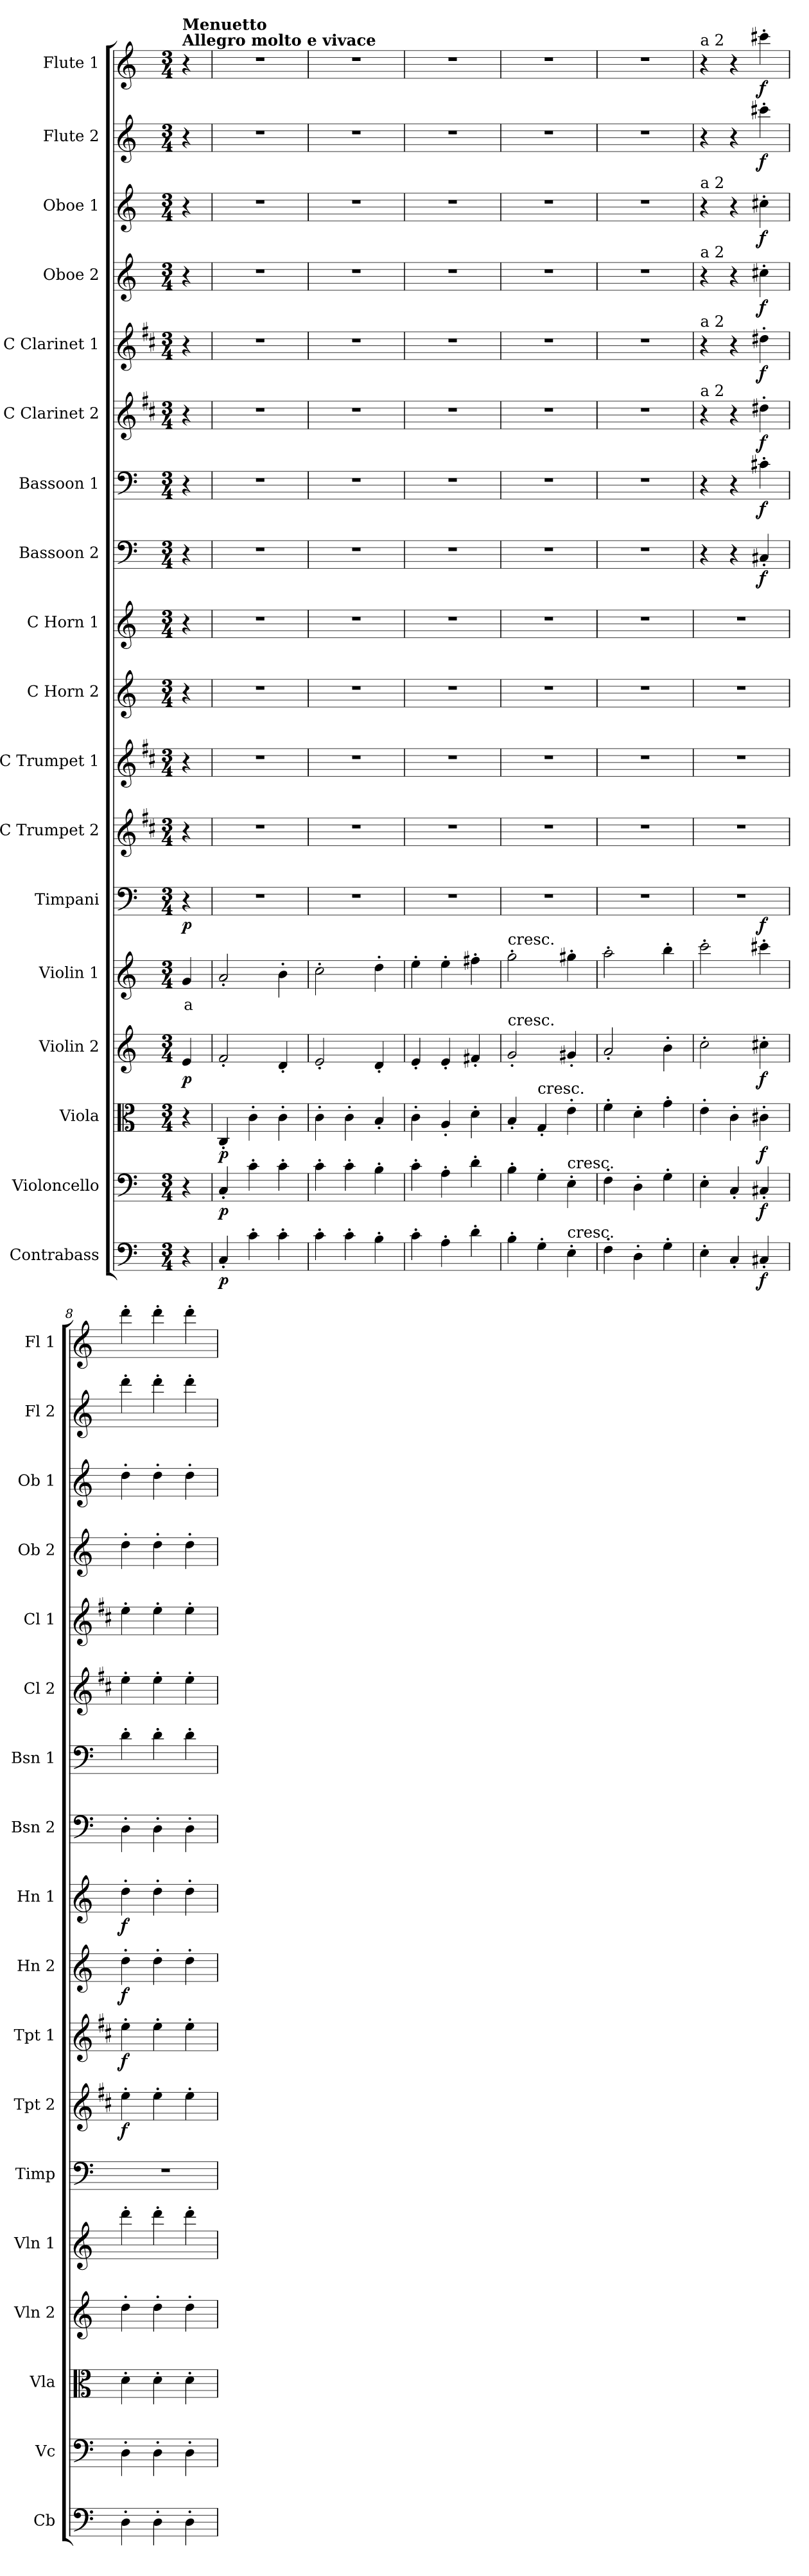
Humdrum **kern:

**kern	**dynam	**kern	**dynam	**kern	**dynam	**kern	**dynam	**kern	**text	**dynam	**kern	**kern	**dynam	**kern	**dynam	**kern	**dynam	**kern	**dynam	**kern	**dynam	**kern	**dynam	**kern	**dynam	**kern	**dynam	**kern	**dynam	**kern	**dynam	**kern	**dynam	**kern	**dynam
*part18	*part18	*part17	*part17	*part16	*part16	*part15	*part15	*part14	*part14	*part14	*part13	*part12	*part12	*part11	*part11	*part10	*part10	*part9	*part9	*part8	*part8	*part7	*part7	*part6	*part6	*part5	*part5	*part4	*part4	*part3	*part3	*part2	*part2	*part1	*part1
*staff18	*staff18	*staff17	*staff17	*staff16	*staff16	*staff15	*staff15	*staff14	*staff14	*staff14	*staff13	*staff12	*staff12	*staff11	*staff11	*staff10	*staff10	*staff9	*staff9	*staff8	*staff8	*staff7	*staff7	*staff6	*staff6	*staff5	*staff5	*staff4	*staff4	*staff3	*staff3	*staff2	*staff2	*staff1	*staff1
*I"Contrabass	*	*I"Violoncello	*	*I"Viola	*	*I"Violin 2	*	*I"Violin 1	*	*	*I"Timpani	*I"C Trumpet 2	*	*I"C Trumpet 1	*	*I"C Horn 2	*	*I"C Horn 1	*	*I"Bassoon 2	*	*I"Bassoon 1	*	*I"C Clarinet 2	*	*I"C Clarinet 1	*	*I"Oboe 2	*	*I"Oboe 1	*	*I"Flute 2	*	*I"Flute 1	*
*I'Cb	*	*I'Vc	*	*I'Vla	*	*I'Vln 2	*	*I'Vln 1	*	*	*I'Timp	*I'Tpt 2	*	*I'Tpt 1	*	*I'Hn 2	*	*I'Hn 1	*	*I'Bsn 2	*	*I'Bsn 1	*	*I'Cl 2	*	*I'Cl 1	*	*I'Ob 2	*	*I'Ob 1	*	*I'Fl 2	*	*I'Fl 1	*
*clefF4	*	*clefF4	*	*clefC3	*	*clefG2	*	*clefG2	*	*	*clefF4	*clefG2	*	*clefG2	*	*clefG2	*	*clefG2	*	*clefF4	*	*clefF4	*	*clefG2	*	*clefG2	*	*clefG2	*	*clefG2	*	*clefG2	*	*clefG2	*
*ITrd7c12	*	*	*	*	*	*	*	*	*	*	*	*ITrd1c2	*	*ITrd1c2	*	*ITrd7c12	*	*ITrd7c12	*	*	*	*	*	*ITrd1c2	*	*ITrd1c2	*	*	*	*	*	*	*	*	*
*k[]	*	*k[]	*	*k[]	*	*k[]	*	*k[]	*	*	*k[]	*k[]	*	*k[]	*	*k[]	*	*k[]	*	*k[]	*	*k[]	*	*k[]	*	*k[]	*	*k[]	*	*k[]	*	*k[]	*	*k[]	*
*M3/4	*	*M3/4	*	*M3/4	*	*M3/4	*	*M3/4	*	*	*M3/4	*M3/4	*	*M3/4	*	*M3/4	*	*M3/4	*	*M3/4	*	*M3/4	*	*M3/4	*	*M3/4	*	*M3/4	*	*M3/4	*	*M3/4	*	*M3/4	*
*MM324	*	*MM324	*	*MM324	*	*MM324	*	*MM324	*	*	*MM324	*MM324	*	*MM324	*	*MM324	*	*MM324	*	*MM324	*	*MM324	*	*MM324	*	*MM324	*	*MM324	*	*MM324	*	*MM324	*	*MM324	*
=1	=1	=1	=1	=1	=1	=1	=1	=1	=1	=1	=1	=1	=1	=1	=1	=1	=1	=1	=1	=1	=1	=1	=1	=1	=1	=1	=1	=1	=1	=1	=1	=1	=1	=1	=1
!	!	!	!	!	!	!	!	!	!	!	!	!	!	!	!	!	!	!	!	!	!	!	!	!	!	!	!	!	!	!	!	!	!	!LO:TX:a:B:t=Allegro molto e vivace	!
!	!	!	!	!	!	!	!	!	!	!	!	!	!	!	!	!	!	!	!	!	!	!	!	!	!	!	!	!	!	!	!	!	!	!LO:TX:a:B:t=Menuetto	!
!	!	!	!	!	!	!	!LO:DY:b	!	!LO:LY:b:color=#FF0000	!LO:DY:b	!	!	!	!	!	!	!	!	!	!	!	!	!	!	!	!	!	!	!	!	!	!	!	!	!
4r	.	4r	.	4r	.	4e/	p	4g/	a	p	4r	4r	.	4r	.	4r	.	4r	.	4r	.	4r	.	4r	.	4r	.	4r	.	4r	.	4r	.	4r	.
=2	=2	=2	=2	=2	=2	=2	=2	=2	=2	=2	=2	=2	=2	=2	=2	=2	=2	=2	=2	=2	=2	=2	=2	=2	=2	=2	=2	=2	=2	=2	=2	=2	=2	=2	=2
!	!LO:DY:b	!	!LO:DY:b	!	!LO:DY:b	!	!	!	!	!	!	!	!	!	!	!	!	!	!	!	!	!	!	!	!	!	!	!	!	!	!	!	!	!	!
4CC'/	p	4C'/	p	4C'/	p	2f'/	.	2a'/	.	.	2.r	2.r	.	2.r	.	2.r	.	2.r	.	2.r	.	2.r	.	2.r	.	2.r	.	2.r	.	2.r	.	2.r	.	2.r	.
4C'\	.	4c'\	.	4c'\	.	.	.	.	.	.	.	.	.	.	.	.	.	.	.	.	.	.	.	.	.	.	.	.	.	.	.	.	.	.	.
4C'\	.	4c'\	.	4c'\	.	4d'/	.	4b'\	.	.	.	.	.	.	.	.	.	.	.	.	.	.	.	.	.	.	.	.	.	.	.	.	.	.	.
=3	=3	=3	=3	=3	=3	=3	=3	=3	=3	=3	=3	=3	=3	=3	=3	=3	=3	=3	=3	=3	=3	=3	=3	=3	=3	=3	=3	=3	=3	=3	=3	=3	=3	=3	=3
4C'\	.	4c'\	.	4c'\	.	2e'/	.	2cc'\	.	.	2.r	2.r	.	2.r	.	2.r	.	2.r	.	2.r	.	2.r	.	2.r	.	2.r	.	2.r	.	2.r	.	2.r	.	2.r	.
4C'\	.	4c'\	.	4c'\	.	.	.	.	.	.	.	.	.	.	.	.	.	.	.	.	.	.	.	.	.	.	.	.	.	.	.	.	.	.	.
4BB'\	.	4B'\	.	4B'/	.	4d'/	.	4dd'\	.	.	.	.	.	.	.	.	.	.	.	.	.	.	.	.	.	.	.	.	.	.	.	.	.	.	.
=4	=4	=4	=4	=4	=4	=4	=4	=4	=4	=4	=4	=4	=4	=4	=4	=4	=4	=4	=4	=4	=4	=4	=4	=4	=4	=4	=4	=4	=4	=4	=4	=4	=4	=4	=4
4C'\	.	4c'\	.	4c'\	.	4e'/	.	4ee'\	.	.	2.r	2.r	.	2.r	.	2.r	.	2.r	.	2.r	.	2.r	.	2.r	.	2.r	.	2.r	.	2.r	.	2.r	.	2.r	.
4AA'\	.	4A'\	.	4A'/	.	4e'/	.	4ee'\	.	.	.	.	.	.	.	.	.	.	.	.	.	.	.	.	.	.	.	.	.	.	.	.	.	.	.
4D'\	.	4d'\	.	4d'\	.	4f#X'/	.	4ff#X'\	.	.	.	.	.	.	.	.	.	.	.	.	.	.	.	.	.	.	.	.	.	.	.	.	.	.	.
=5	=5	=5	=5	=5	=5	=5	=5	=5	=5	=5	=5	=5	=5	=5	=5	=5	=5	=5	=5	=5	=5	=5	=5	=5	=5	=5	=5	=5	=5	=5	=5	=5	=5	=5	=5
!	!	!	!	!	!	!	!	!LO:TX:a:t=cresc.	!	!	!	!	!	!	!	!	!	!	!	!	!	!	!	!	!	!	!	!	!	!	!	!	!	!	!
!	!	!	!	!	!	!LO:TX:a:t=cresc.	!	!	!	!	!	!	!	!	!	!	!	!	!	!	!	!	!	!	!	!	!	!	!	!	!	!	!	!	!
4BB'\	.	4B'\	.	4B'/	.	2g'/	.	2gg'\	.	.	2.r	2.r	.	2.r	.	2.r	.	2.r	.	2.r	.	2.r	.	2.r	.	2.r	.	2.r	.	2.r	.	2.r	.	2.r	.
!	!	!	!	!LO:TX:a:t=cresc.	!	!	!	!	!	!	!	!	!	!	!	!	!	!	!	!	!	!	!	!	!	!	!	!	!	!	!	!	!	!	!
4GG'\	.	4G'\	.	4G'/	.	.	.	.	.	.	.	.	.	.	.	.	.	.	.	.	.	.	.	.	.	.	.	.	.	.	.	.	.	.	.
!	!	!LO:TX:a:t=cresc.	!	!	!	!	!	!	!	!	!	!	!	!	!	!	!	!	!	!	!	!	!	!	!	!	!	!	!	!	!	!	!	!	!
!LO:TX:a:t=cresc.	!	!	!	!	!	!	!	!	!	!	!	!	!	!	!	!	!	!	!	!	!	!	!	!	!	!	!	!	!	!	!	!	!	!	!
4EE'\	.	4E'\	.	4e'\	.	4g#X'/	.	4gg#X'\	.	.	.	.	.	.	.	.	.	.	.	.	.	.	.	.	.	.	.	.	.	.	.	.	.	.	.
=6	=6	=6	=6	=6	=6	=6	=6	=6	=6	=6	=6	=6	=6	=6	=6	=6	=6	=6	=6	=6	=6	=6	=6	=6	=6	=6	=6	=6	=6	=6	=6	=6	=6	=6	=6
4FF'\	.	4F'\	.	4f'\	.	2a'/	.	2aa'\	.	.	2.r	2.r	.	2.r	.	2.r	.	2.r	.	2.r	.	2.r	.	2.r	.	2.r	.	2.r	.	2.r	.	2.r	.	2.r	.
4DD'\	.	4D'\	.	4d'\	.	.	.	.	.	.	.	.	.	.	.	.	.	.	.	.	.	.	.	.	.	.	.	.	.	.	.	.	.	.	.
4GG'\	.	4G'\	.	4g'\	.	4b'\	.	4bb'\	.	.	.	.	.	.	.	.	.	.	.	.	.	.	.	.	.	.	.	.	.	.	.	.	.	.	.
=7	=7	=7	=7	=7	=7	=7	=7	=7	=7	=7	=7	=7	=7	=7	=7	=7	=7	=7	=7	=7	=7	=7	=7	=7	=7	=7	=7	=7	=7	=7	=7	=7	=7	=7	=7
!	!	!	!	!	!	!	!	!	!	!	!	!	!	!	!	!	!	!	!	!	!	!	!	!	!	!	!	!	!	!	!	!	!	!LO:TX:a:t=a 2	!
!	!	!	!	!	!	!	!	!	!	!	!	!	!	!	!	!	!	!	!	!	!	!	!	!	!	!	!	!	!	!LO:TX:a:t=a 2	!	!	!	!	!
!	!	!	!	!	!	!	!	!	!	!	!	!	!	!	!	!	!	!	!	!	!	!	!	!	!	!	!	!LO:TX:a:t=a 2	!	!	!	!	!	!	!
!	!	!	!	!	!	!	!	!	!	!	!	!	!	!	!	!	!	!	!	!	!	!	!	!	!	!LO:TX:a:t=a 2	!	!	!	!	!	!	!	!	!
!	!	!	!	!	!	!	!	!	!	!	!	!	!	!	!	!	!	!	!	!	!	!	!	!LO:TX:a:t=a 2	!	!	!	!	!	!	!	!	!	!	!
4EE'\	.	4E'\	.	4e'\	.	2cc'\	.	2ccc'\	.	.	2.r	2.r	.	2.r	.	2.r	.	2.r	.	4r	.	4r	.	4r	.	4r	.	4r	.	4r	.	4r	.	4r	.
4CC'/	.	4C'/	.	4c'\	.	.	.	.	.	.	.	.	.	.	.	.	.	.	.	4r	.	4r	.	4r	.	4r	.	4r	.	4r	.	4r	.	4r	.
!	!LO:DY:b	!	!LO:DY:b	!	!LO:DY:b	!	!LO:DY:b	!	!	!LO:DY:b	!	!	!	!	!	!	!	!	!	!	!LO:DY:b	!	!LO:DY:b	!	!LO:DY:b	!	!LO:DY:b	!	!LO:DY:b	!	!LO:DY:b	!	!LO:DY:b	!	!LO:DY:b
4CC#X'/	f	4C#X'/	f	4c#X'\	f	4cc#X'\	f	4ccc#X'\	.	f	.	.	.	.	.	.	.	.	.	4C#X'/	f	4c#X'\	f	4cc#X'\	f	4cc#X'\	f	4cc#X'\	f	4cc#X'\	f	4ccc#X'\	f	4ccc#X'\	f
=8	=8	=8	=8	=8	=8	=8	=8	=8	=8	=8	=8	=8	=8	=8	=8	=8	=8	=8	=8	=8	=8	=8	=8	=8	=8	=8	=8	=8	=8	=8	=8	=8	=8	=8	=8
!	!	!	!	!	!	!	!	!	!	!	!	!	!LO:DY:b	!	!LO:DY:b	!	!LO:DY:b	!	!LO:DY:b	!	!	!	!	!	!	!	!	!	!	!	!	!	!	!	!
4DD'\	.	4D'\	.	4d'\	.	4dd'\	.	4ddd'\	.	.	2.r	4dd'\	f	4dd'\	f	4d'\	f	4d'\	f	4D'\	.	4d'\	.	4dd'\	.	4dd'\	.	4dd'\	.	4dd'\	.	4ddd'\	.	4ddd'\	.
4DD'\	.	4D'\	.	4d'\	.	4dd'\	.	4ddd'\	.	.	.	4dd'\	.	4dd'\	.	4d'\	.	4d'\	.	4D'\	.	4d'\	.	4dd'\	.	4dd'\	.	4dd'\	.	4dd'\	.	4ddd'\	.	4ddd'\	.
4DD'\	.	4D'\	.	4d'\	.	4dd'\	.	4ddd'\	.	.	.	4dd'\	.	4dd'\	.	4d'\	.	4d'\	.	4D'\	.	4d'\	.	4dd'\	.	4dd'\	.	4dd'\	.	4dd'\	.	4ddd'\	.	4ddd'\	.
=	=	=	=	=	=	=	=	=	=	=	=	=	=	=	=	=	=	=	=	=	=	=	=	=	=	=	=	=	=	=	=	=	=	=	=
*-	*-	*-	*-	*-	*-	*-	*-	*-	*-	*-	*-	*-	*-	*-	*-	*-	*-	*-	*-	*-	*-	*-	*-	*-	*-	*-	*-	*-	*-	*-	*-	*-	*-	*-	*-
